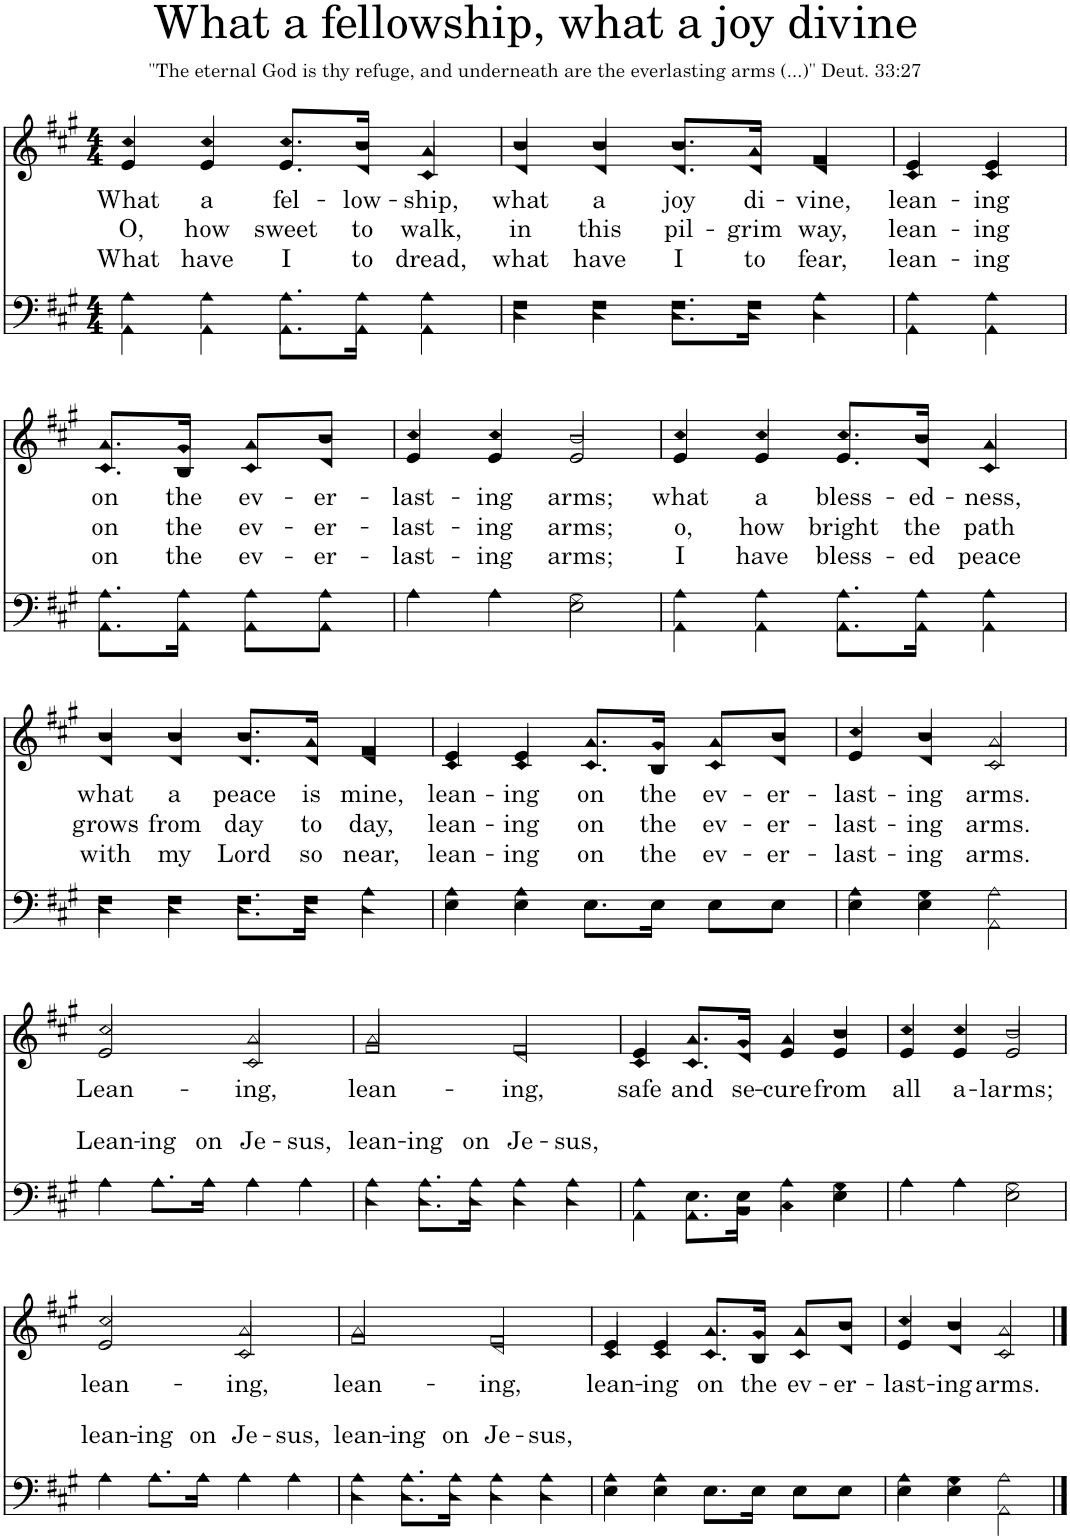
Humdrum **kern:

**kern	**text	**kern	**text	**text	**text
*part2	*part2	*part1	*part1	*part1	*part1
*staff2	*staff2	*staff1	*staff1	*staff1	*staff1
*I"Men	*	*I"Women	*	*	*
*clefF4	*	*clefG2	*	*	*
*k[f#c#g#]	*	*k[f#c#g#]	*	*	*
*M4/4	*	*M4/4	*	*	*
=1	=1	=1	=1	=1	=1
*^	*	*	*	*	*
!	!	!	!	!LO:LY:b	!LO:LY:b	!LO:LY:b
*	*	*	*^	*	*	*
4A\	4AA\	.	4cc#/	4e/	What	O,	What
!	!	!	!	!	!LO:LY:b	!LO:LY:b	!LO:LY:b
4A\	4AA\	.	4cc#/	4e/	a	how	have
!	!	!	!	!	!LO:LY:b	!LO:LY:b	!LO:LY:b
8.A\L	8.AA\L	.	8.cc#/L	8.e/L	fel-	sweet	I
!	!	!	!	!	!LO:LY:b	!LO:LY:b	!LO:LY:b
16A\Jk	16AA\Jk	.	16b/Jk	16d/Jk	-low-	to	to
!	!	!	!	!	!LO:LY:b	!LO:LY:b	!LO:LY:b
4A\	4AA\	.	4a/	4c#/	-ship,	walk,	dread,
=2	=2	=2	=2	=2	=2	=2	=2
!	!	!	!	!	!LO:LY:b	!LO:LY:b	!LO:LY:b
4F#\	4D\	.	4b/	4d/	what	in	what
!	!	!	!	!	!LO:LY:b	!LO:LY:b	!LO:LY:b
4F#\	4D\	.	4b/	4d/	a	this	have
!	!	!	!	!	!LO:LY:b	!LO:LY:b	!LO:LY:b
8.F#\L	8.D\L	.	8.b/L	8.d/L	joy	pil-	I
!	!	!	!	!	!LO:LY:b	!LO:LY:b	!LO:LY:b
16F#\Jk	16D\Jk	.	16a/Jk	16d/Jk	di-	-grim	to
!	!	!	!	!	!LO:LY:b	!LO:LY:b	!LO:LY:b
4A\	4D\	.	4f#/	4d/	-vine,	way,	fear,
=3	=3	=3	=3	=3	=3	=3	=3
!	!	!	!	!	!LO:LY:b	!LO:LY:b	!LO:LY:b
4A\	4AA\	.	4e/	4c#/	lean-	lean-	lean-
!	!	!	!	!	!LO:LY:b	!LO:LY:b	!LO:LY:b
4A\	4AA\	.	4e/	4c#/	-ing	-ing	-ing
!!LO:LB:g=z	!!
=4	=4	=4	=4	=4	=4	=4	=4
!	!	!	!	!	!LO:LY:b	!LO:LY:b	!LO:LY:b
8.A\L	8.AA\L	.	8.a/L	8.c#/L	on	on	on
!	!	!	!	!	!LO:LY:b	!LO:LY:b	!LO:LY:b
16A\Jk	16AA\Jk	.	16g#/Jk	16B/Jk	the	the	the
!	!	!	!	!	!LO:LY:b	!LO:LY:b	!LO:LY:b
8A\L	8AA\L	.	8a/L	8c#/L	ev-	ev-	ev-
!	!	!	!	!	!LO:LY:b	!LO:LY:b	!LO:LY:b
8A\J	8AA\J	.	8b/J	8d/J	-er-	-er-	-er-
=5	=5	=5	=5	=5	=5	=5	=5
!	!	!	!	!	!LO:LY:b	!LO:LY:b	!LO:LY:b
4A	4A\	.	4cc#/	4e/	-last-	-last-	-last-
!	!	!	!	!	!LO:LY:b	!LO:LY:b	!LO:LY:b
4A	4A\	.	4cc#/	4e/	-ing	-ing	-ing
!	!	!	!	!	!LO:LY:b	!LO:LY:b	!LO:LY:b
2G#\	2E\	.	2b/	2e/	arms;	arms;	arms;
=6	=6	=6	=6	=6	=6	=6	=6
!	!	!	!	!	!LO:LY:b	!LO:LY:b	!LO:LY:b
4A\	4AA\	.	4cc#/	4e/	what	o,	I
!	!	!	!	!	!LO:LY:b	!LO:LY:b	!LO:LY:b
4A\	4AA\	.	4cc#/	4e/	a	how	have
!	!	!	!	!	!LO:LY:b	!LO:LY:b	!LO:LY:b
8.A\L	8.AA\L	.	8.cc#/L	8.e/L	bless-	bright	bless-
!	!	!	!	!	!LO:LY:b	!LO:LY:b	!LO:LY:b
16A\Jk	16AA\Jk	.	16b/Jk	16d/Jk	-ed-	the	-ed
!	!	!	!	!	!LO:LY:b	!LO:LY:b	!LO:LY:b
4A\	4AA\	.	4a/	4c#/	-ness,	path	peace
!!LO:LB:g=z	!!
=7	=7	=7	=7	=7	=7	=7	=7
!	!	!	!	!	!LO:LY:b	!LO:LY:b	!LO:LY:b
4F#\	4D\	.	4b/	4d/	what	grows	with
!	!	!	!	!	!LO:LY:b	!LO:LY:b	!LO:LY:b
4F#\	4D\	.	4b/	4d/	a	from	my
!	!	!	!	!	!LO:LY:b	!LO:LY:b	!LO:LY:b
8.F#\L	8.D\L	.	8.b/L	8.d/L	peace	day	Lord
!	!	!	!	!	!LO:LY:b	!LO:LY:b	!LO:LY:b
16F#\Jk	16D\Jk	.	16a/Jk	16d/Jk	is	to	so
!	!	!	!	!	!LO:LY:b	!LO:LY:b	!LO:LY:b
4A\	4D\	.	4f#/	4d/	mine,	day,	near,
=8	=8	=8	=8	=8	=8	=8	=8
!	!	!	!	!	!LO:LY:b	!LO:LY:b	!LO:LY:b
4A\	4E\	.	4e/	4c#/	lean-	lean-	lean-
!	!	!	!	!	!LO:LY:b	!LO:LY:b	!LO:LY:b
4A\	4E\	.	4e/	4c#/	-ing	-ing	-ing
!	!	!	!	!	!LO:LY:b	!LO:LY:b	!LO:LY:b
8.EL	8.E\L	.	8.a/L	8.c#/L	on	on	on
!	!	!	!	!	!LO:LY:b	!LO:LY:b	!LO:LY:b
16EJk	16E\Jk	.	16g#/Jk	16B/Jk	the	the	the
!	!	!	!	!	!LO:LY:b	!LO:LY:b	!LO:LY:b
8EL	8E\L	.	8a/L	8c#/L	ev-	ev-	ev-
!	!	!	!	!	!LO:LY:b	!LO:LY:b	!LO:LY:b
8EJ	8E\J	.	8b/J	8d/J	-er-	-er-	-er-
=9	=9	=9	=9	=9	=9	=9	=9
!	!	!	!	!	!LO:LY:b	!LO:LY:b	!LO:LY:b
4A\	4E\	.	4cc#/	4e/	-last-	-last-	-last-
!	!	!	!	!	!LO:LY:b	!LO:LY:b	!LO:LY:b
4G#\	4E\	.	4b/	4d/	-ing	-ing	-ing
!	!	!	!	!	!LO:LY:b	!LO:LY:b	!LO:LY:b
2A\	2AA\	.	2a/	2c#/	arms.	arms.	arms.
!!LO:LB:g=z	!!
=10	=10	=10	=10	=10	=10	=10	=10
!	!	!LO:LY:a	!	!	!LO:LY:b	!	!
4A	4A\	Lean-	2cc#/	2e/	Lean-	.	.
!	!	!LO:LY:a	!	!	!	!	!
8.AL	8.A\L	-ing	.	.	.	.	.
!	!	!LO:LY:a	!	!	!	!	!
16AJk	16A\Jk	on	.	.	.	.	.
!	!	!LO:LY:a	!	!	!LO:LY:b	!	!
4A	4A\	Je-	2a/	2c#/	-ing,	.	.
!	!	!LO:LY:a	!	!	!	!	!
4A	4A\	-sus,	.	.	.	.	.
=11	=11	=11	=11	=11	=11	=11	=11
!	!	!LO:LY:a	!	!	!LO:LY:b	!	!
4A\	4D\	lean-	2a/	2f#/	lean-	.	.
!	!	!LO:LY:a	!	!	!	!	!
8.A\L	8.D\L	-ing	.	.	.	.	.
!	!	!LO:LY:a	!	!	!	!	!
16A\Jk	16D\Jk	on	.	.	.	.	.
!	!	!LO:LY:a	!	!	!LO:LY:b	!	!
4A\	4D\	Je-	2f#/	2d/	-ing,	.	.
!	!	!LO:LY:a	!	!	!	!	!
4A\	4D\	-sus,	.	.	.	.	.
=12	=12	=12	=12	=12	=12	=12	=12
!	!	!	!	!	!LO:LY:b	!	!
4A\	4AA\	.	4e/	4c#/	safe	.	.
!	!	!	!	!	!LO:LY:b	!	!
8.E\L	8.AA\L	.	8.a/L	8.c#/L	and	.	.
!	!	!	!	!	!LO:LY:b	!	!
16E\Jk	16BB\Jk	.	16g#/Jk	16d/Jk	se-	.	.
!	!	!	!	!	!LO:LY:b	!	!
4A\	4C#\	.	4a/	4e/	-cure	.	.
!	!	!	!	!	!LO:LY:b	!	!
4G#\	4E\	.	4b/	4e/	from	.	.
=13	=13	=13	=13	=13	=13	=13	=13
!	!	!	!	!	!LO:LY:b	!	!
4A	4A\	.	4cc#/	4e/	all	.	.
!	!	!	!	!	!LO:LY:b	!	!
4A	4A\	.	4cc#/	4e/	a-	.	.
!	!	!	!	!	!LO:LY:b	!	!
2G#\	2E\	.	2b/	2e/	-larms;	.	.
!!LO:LB:g=z	!!
=14	=14	=14	=14	=14	=14	=14	=14
!	!	!LO:LY:a	!	!	!LO:LY:b	!	!
4A	4A\	lean-	2cc#/	2e/	lean-	.	.
!	!	!LO:LY:a	!	!	!	!	!
8.AL	8.A\L	-ing	.	.	.	.	.
!	!	!LO:LY:a	!	!	!	!	!
16AJk	16A\Jk	on	.	.	.	.	.
!	!	!LO:LY:a	!	!	!LO:LY:b	!	!
4A	4A\	Je-	2a/	2c#/	-ing,	.	.
!	!	!LO:LY:a	!	!	!	!	!
4A	4A\	-sus,	.	.	.	.	.
=15	=15	=15	=15	=15	=15	=15	=15
!	!	!LO:LY:a	!	!	!LO:LY:b	!	!
4A\	4D\	lean-	2a/	2f#/	lean-	.	.
!	!	!LO:LY:a	!	!	!	!	!
8.A\L	8.D\L	-ing	.	.	.	.	.
!	!	!LO:LY:a	!	!	!	!	!
16A\Jk	16D\Jk	on	.	.	.	.	.
!	!	!LO:LY:a	!	!	!LO:LY:b	!	!
4A\	4D\	Je-	2f#/	2d/	-ing,	.	.
!	!	!LO:LY:a	!	!	!	!	!
4A\	4D\	-sus,	.	.	.	.	.
=16	=16	=16	=16	=16	=16	=16	=16
!	!	!	!	!	!LO:LY:b	!	!
4A\	4E\	.	4e/	4c#/	lean-	.	.
!	!	!	!	!	!LO:LY:b	!	!
4A\	4E\	.	4e/	4c#/	-ing	.	.
!	!	!	!	!	!LO:LY:b	!	!
8.EL	8.E\L	.	8.a/L	8.c#/L	on	.	.
!	!	!	!	!	!LO:LY:b	!	!
16EJk	16E\Jk	.	16g#/Jk	16B/Jk	the	.	.
!	!	!	!	!	!LO:LY:b	!	!
8EL	8E\L	.	8a/L	8c#/L	ev-	.	.
!	!	!	!	!	!LO:LY:b	!	!
8EJ	8E\J	.	8b/J	8d/J	-er-	.	.
=17	=17	=17	=17	=17	=17	=17	=17
!	!	!	!	!	!LO:LY:b	!	!
4A\	4E\	.	4cc#/	4e/	-last-	.	.
!	!	!	!	!	!LO:LY:b	!	!
4G#\	4E\	.	4b/	4d/	-ing	.	.
!	!	!	!	!	!LO:LY:b	!	!
2A\	2AA\	.	2a/	2c#/	arms.	.	.
*v	*v	*	*	*	*	*	*
*	*	*v	*v	*	*	*
==	==	==	==	==	==
*-	*-	*-	*-	*-	*-
